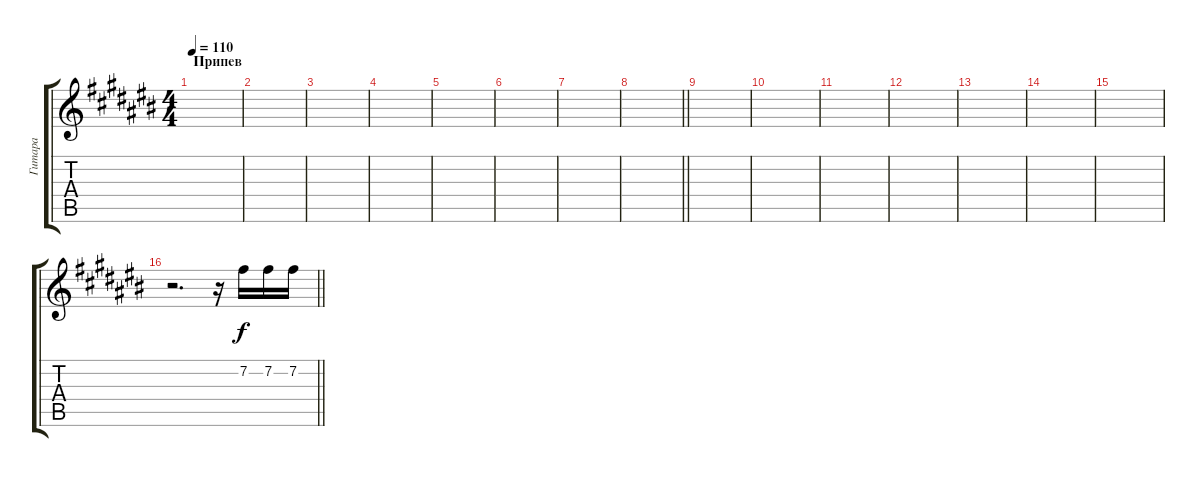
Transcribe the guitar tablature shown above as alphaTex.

\track ("Гитара" "Гитара") {instrument overdrivenguitar}
\staff {score tabs}
\tuning (E4 B3 G3 D3 A2 E2) {hide}
\ts (4 4)
\section ("" "Припев")
\tempo 110
\clef g2
\ks a#minor
|
|
|
|
|
|
|
\barLineRight lightlight
|
|
|
|
|
|
|
|
\barLineRight lightlight
r.2{d volume 12 instrument acousticguitarsteel} r.16 7.2.16 7.2.16 7.2.16
